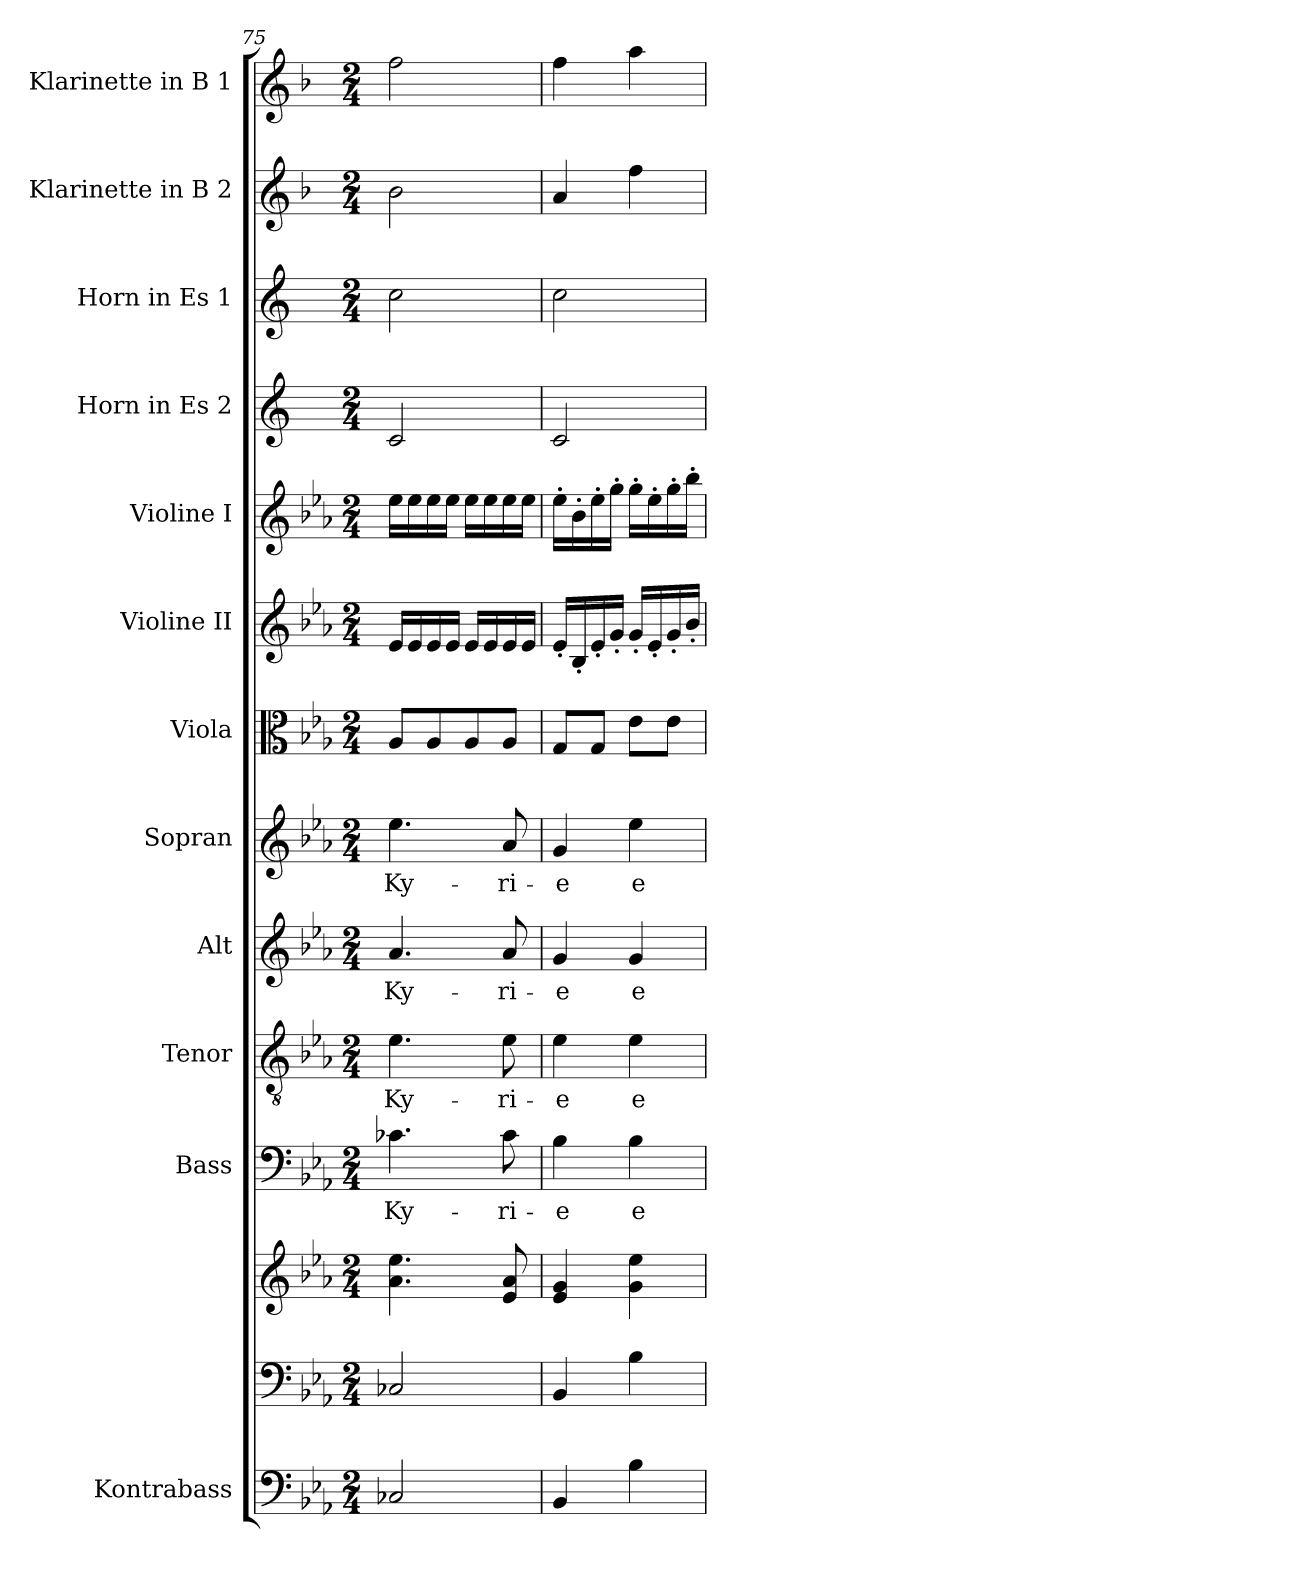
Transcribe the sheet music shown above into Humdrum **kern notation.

**kern	**kern	**kern	**kern	**text	**kern	**text	**kern	**text	**kern	**text	**kern	**kern	**kern	**kern	**kern	**kern	**kern
*part13	*part12	*part12	*part11	*part11	*part10	*part10	*part9	*part9	*part8	*part8	*part7	*part6	*part5	*part4	*part3	*part2	*part1
*staff14	*staff13	*staff12	*staff11	*staff11	*staff10	*staff10	*staff9	*staff9	*staff8	*staff8	*staff7	*staff6	*staff5	*staff4	*staff3	*staff2	*staff1
*I"Kontrabass	*	*	*I"Bass	*	*I"Tenor	*	*I"Alt	*	*I"Sopran	*	*I"Viola	*I"Violine II	*I"Violine I	*I"Horn in Es 2	*I"Horn in Es 1	*I"Klarinette in B 2	*I"Klarinette in B 1
*I'Kb.	*	*	*I'B	*	*I'T	*	*I'A	*	*I'S	*	*I'Vla.	*I'Vl. II	*I'Vl. I	*I'Hrn. 2	*I'Hrn. 1	*	*
*clefF4	*clefF4	*clefG2	*clefF4	*	*clefGv2	*	*clefG2	*	*clefG2	*	*clefC3	*clefG2	*clefG2	*clefG2	*clefG2	*clefG2	*clefG2
*ITrd7c12	*	*	*	*	*	*	*	*	*	*	*	*	*	*ITrd5c9	*ITrd5c9	*ITrd1c2	*ITrd1c2
*k[b-e-a-]	*k[b-e-a-]	*k[b-e-a-]	*k[b-e-a-]	*	*k[b-e-a-]	*	*k[b-e-a-]	*	*k[b-e-a-]	*	*k[b-e-a-]	*k[b-e-a-]	*k[b-e-a-]	*k[b-e-a-]	*k[b-e-a-]	*k[b-e-a-]	*k[b-e-a-]
*E-:	*E-:	*E-:	*E-:	*	*E-:	*	*E-:	*	*E-:	*	*E-:	*E-:	*E-:	*E-:	*E-:	*E-:	*E-:
*M2/4	*M2/4	*M2/4	*M2/4	*	*M2/4	*	*M2/4	*	*M2/4	*	*M2/4	*M2/4	*M2/4	*M2/4	*M2/4	*M2/4	*M2/4
=75	=75	=75	=75	=75	=75	=75	=75	=75	=75	=75	=75	=75	=75	=75	=75	=75	=75
!	!	!	!	!LO:LY:b	!	!LO:LY:b	!	!LO:LY:b	!	!LO:LY:b	!	!	!	!	!	!	!
2CC-X/	2C-X/	4.a-\ 4.ee-\	4.c-X\	Ky-	4.e-\	Ky-	4.a-/	Ky-	4.ee-\	Ky-	8A-/L	16e-/LL	16ee-\LL	2E-/	2e-\	2a-\	2ee-\
.	.	.	.	.	.	.	.	.	.	.	.	16e-/	16ee-\	.	.	.	.
.	.	.	.	.	.	.	.	.	.	.	8A-/	16e-/	16ee-\	.	.	.	.
.	.	.	.	.	.	.	.	.	.	.	.	16e-/JJ	16ee-\JJ	.	.	.	.
.	.	.	.	.	.	.	.	.	.	.	8A-/	16e-/LL	16ee-\LL	.	.	.	.
.	.	.	.	.	.	.	.	.	.	.	.	16e-/	16ee-\	.	.	.	.
!	!	!	!	!LO:LY:b	!	!LO:LY:b	!	!LO:LY:b	!	!LO:LY:b	!	!	!	!	!	!	!
.	.	8e-/ 8a-/	8c-\	-ri-	8e-\	-ri-	8a-/	-ri-	8a-/	-ri-	8A-/J	16e-/	16ee-\	.	.	.	.
.	.	.	.	.	.	.	.	.	.	.	.	16e-/JJ	16ee-\JJ	.	.	.	.
=76	=76	=76	=76	=76	=76	=76	=76	=76	=76	=76	=76	=76	=76	=76	=76	=76	=76
!	!	!	!	!LO:LY:b	!	!LO:LY:b	!	!LO:LY:b	!	!LO:LY:b	!	!	!	!	!	!	!
4BBB-/	4BB-/	4e-/ 4g/	4B-\	-e	4e-\	-e	4g/	-e	4g/	-e	8G/L	16e-'</LL	16ee-'>\LL	2E-/	2e-\	4g/	4ee-\
.	.	.	.	.	.	.	.	.	.	.	.	16B-'</	16b-'>\	.	.	.	.
.	.	.	.	.	.	.	.	.	.	.	8G/J	16e-'</	16ee-'>\	.	.	.	.
.	.	.	.	.	.	.	.	.	.	.	.	16g'</JJ	16gg'>\JJ	.	.	.	.
!	!	!	!	!LO:LY:b	!	!LO:LY:b	!	!LO:LY:b	!	!LO:LY:b	!	!	!	!	!	!	!
4BB-\	4B-\	4g\ 4ee-\	4B-\	e-	4e-\	e-	4g/	e-	4ee-\	e-	8e-\L	16g'</LL	16gg'>\LL	.	.	4ee-\	4gg\
.	.	.	.	.	.	.	.	.	.	.	.	16e-'</	16ee-'>\	.	.	.	.
.	.	.	.	.	.	.	.	.	.	.	8e-\J	16g'</	16gg'>\	.	.	.	.
.	.	.	.	.	.	.	.	.	.	.	.	16b-'</JJ	16bb-'>\JJ	.	.	.	.
=	=	=	=	=	=	=	=	=	=	=	=	=	=	=	=	=	=
*-	*-	*-	*-	*-	*-	*-	*-	*-	*-	*-	*-	*-	*-	*-	*-	*-	*-
